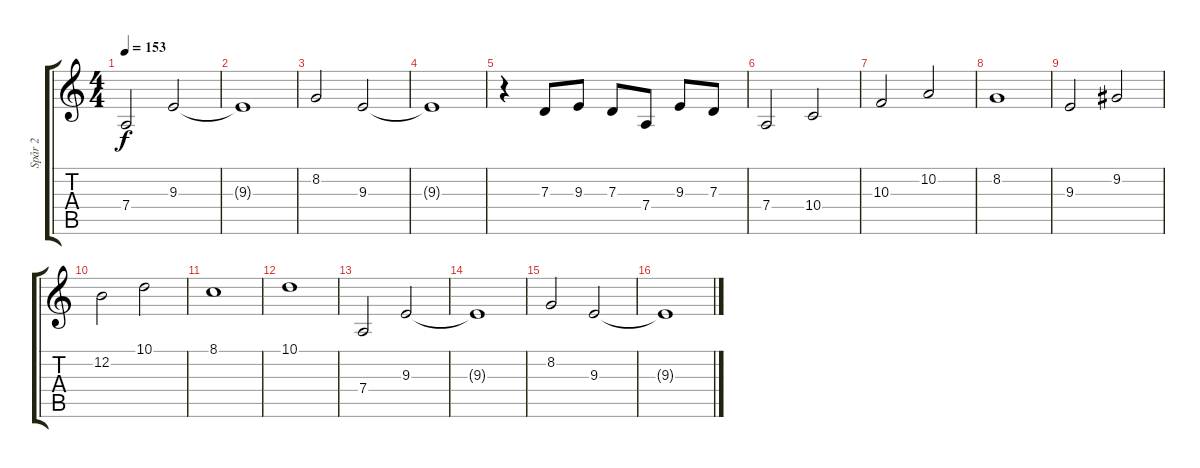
\track ("Spår 2" "Spår 2") {instrument stringensemble2}
\staff {score tabs}
\tuning (E4 B3 G3 D3 A2 D2) {hide}
\ts (4 4)
\tempo 153
\clef g2
\ks c
7.4.2{dy f} 9.3.2 |
9.3{t}.1 |
8.2.2 9.3.2 |
9.3{t}.1 |
r.4 7.3.8 9.3.8 7.3.8 7.4.8 9.3.8 7.3.8 |
7.4.2 10.4.2 |
10.3.2 10.2.2 |
8.2.1 |
9.3.2 9.2.2 |
12.2.2 10.1.2 |
8.1.1 |
10.1.1 |
7.4.2 9.3.2 |
9.3{t}.1 |
8.2.2 9.3.2 |
9.3{t}.1
